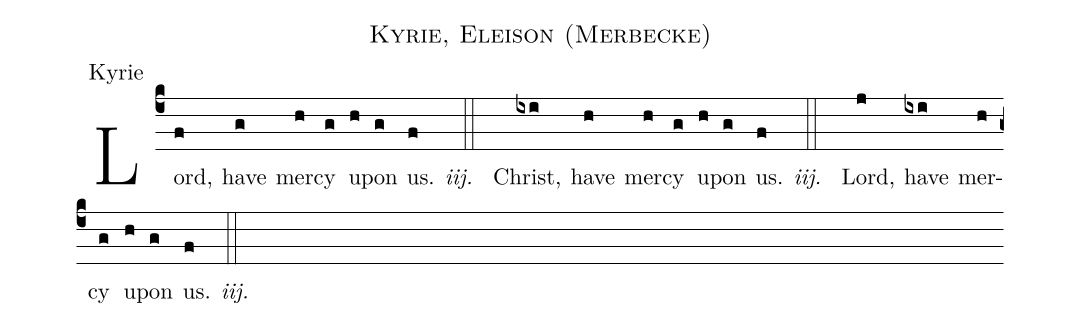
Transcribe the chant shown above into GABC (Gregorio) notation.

name: Kyrie, Eleison (Merbecke);
office-part: Kyrie;
%%
(c4) Lord,(f) have(g) mer(h)cy(g) up(h)on(g) us.(f) <i>iij.</i> (::) Christ,(ixi) have(h) mer(h)cy(g) up(h)on(g) us.(f) <i>iij.</i> (::) Lord,(j) have(ixi) mer(h)cy(g) up(h)on(g) us. <i>iij.</i> (f) (::)
